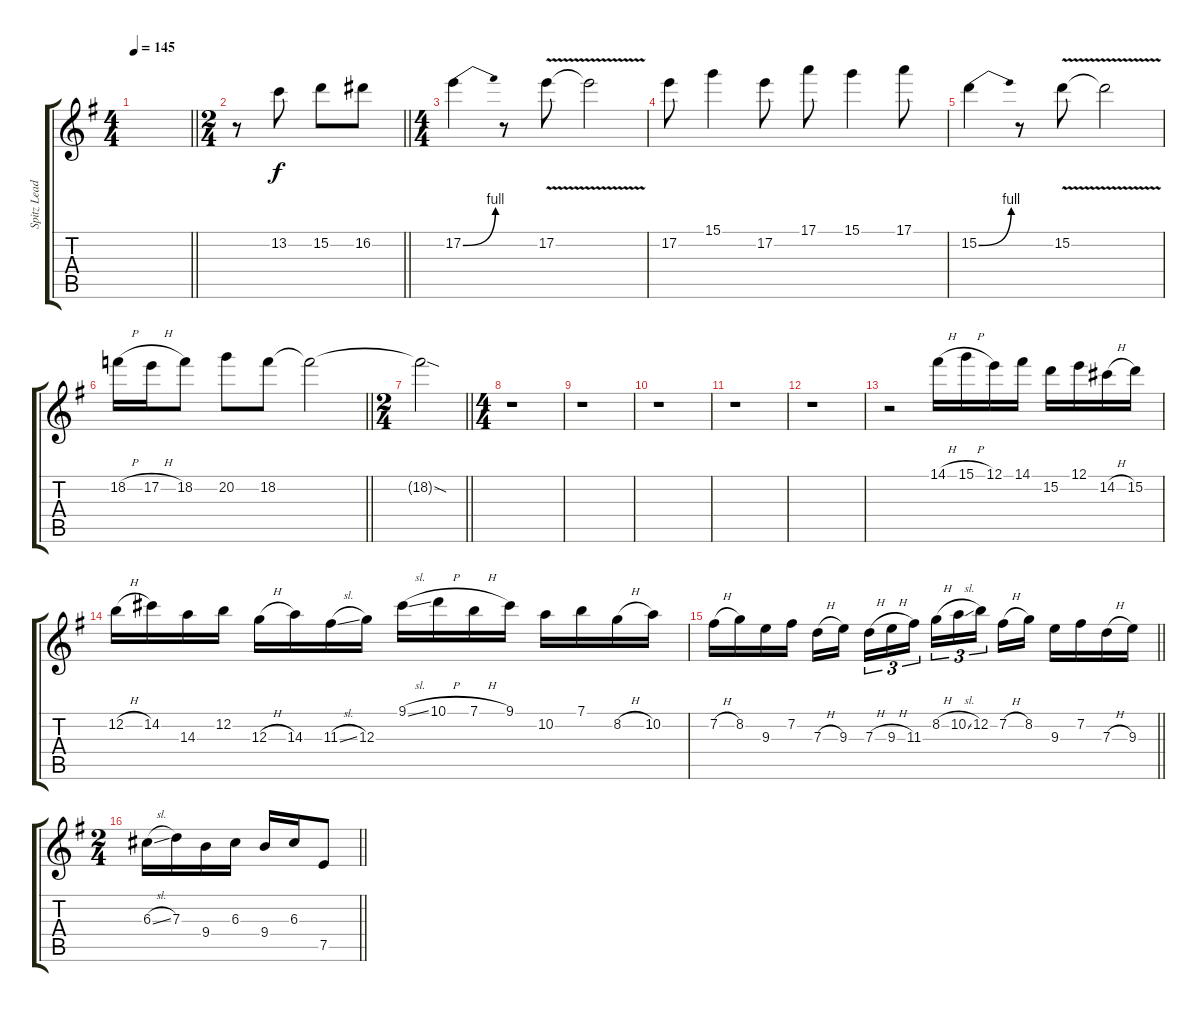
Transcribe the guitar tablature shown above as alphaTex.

\track ("Spitz Lead Overdub" "Spitz Lead") {instrument overdrivenguitar}
\staff {score tabs}
\tuning (E4 B3 G3 D3 A2 E2) {hide}
\ts (4 4)
\tempo 145
\clef g2
\barLineRight lightlight
\ks g
|
\ts (2 4)
\barLineRight lightlight
r.8 13.2.8 15.2.8 16.2.8 |
\ts (4 4)
17.2{be (bend 0 0 60 4)}.4 r.8 17.2{v}.8 17.2{t}.2 |
17.2.8 15.1.4 17.2.8 17.1.8 15.1.4 17.1.8 |
15.2{be (bend 0 0 60 4)}.4 r.8 15.2{v}.8 15.2{t}.2 |
\barLineRight lightlight
18.2{h}.16 17.2{h}.16 18.2.8 20.2.8 18.2.8 18.2{t}.2 |
\ts (2 4)
\barLineRight lightlight
18.2{sod t}.2 |
\ts (4 4)
r.1 |
r.1 |
r.1 |
r.1 |
r.1 |
r.2 14.1{h}.16 15.1{h}.16 12.1.16 14.1.16 15.2.16 12.1.16 14.2{h}.16 15.2.16 |
12.2{h}.16 14.2.16 14.3.16 12.2.16 12.3{h}.16 14.3.16 11.3{sl}.16 12.3.16 9.1{sl}.16 10.1{h}.16 7.1{h}.16 9.1.16 10.2.16 7.1.16 8.2{h}.16 10.2.16 |
\barLineRight lightlight
7.2{h}.16 8.2.16 9.3.16 7.2.16 7.3{h}.16 9.3.16{beam splitsecondary} 7.3{h}.16{tu (3 2)} 9.3{h}.16{tu (3 2)} 11.3.16{tu (3 2)} 8.2{h}.16{tu (3 2)} 10.2{sl}.16{tu (3 2)} 12.2.16{tu (3 2) beam splitsecondary} 7.2{h}.16 8.2.16 9.3.16 7.2.16 7.3{h}.16 9.3.16 |
\ts (2 4)
\barLineRight lightlight
6.3{sl}.16 7.3.16 9.4.16 6.3.16 9.4.16 6.3.16 7.5.8
